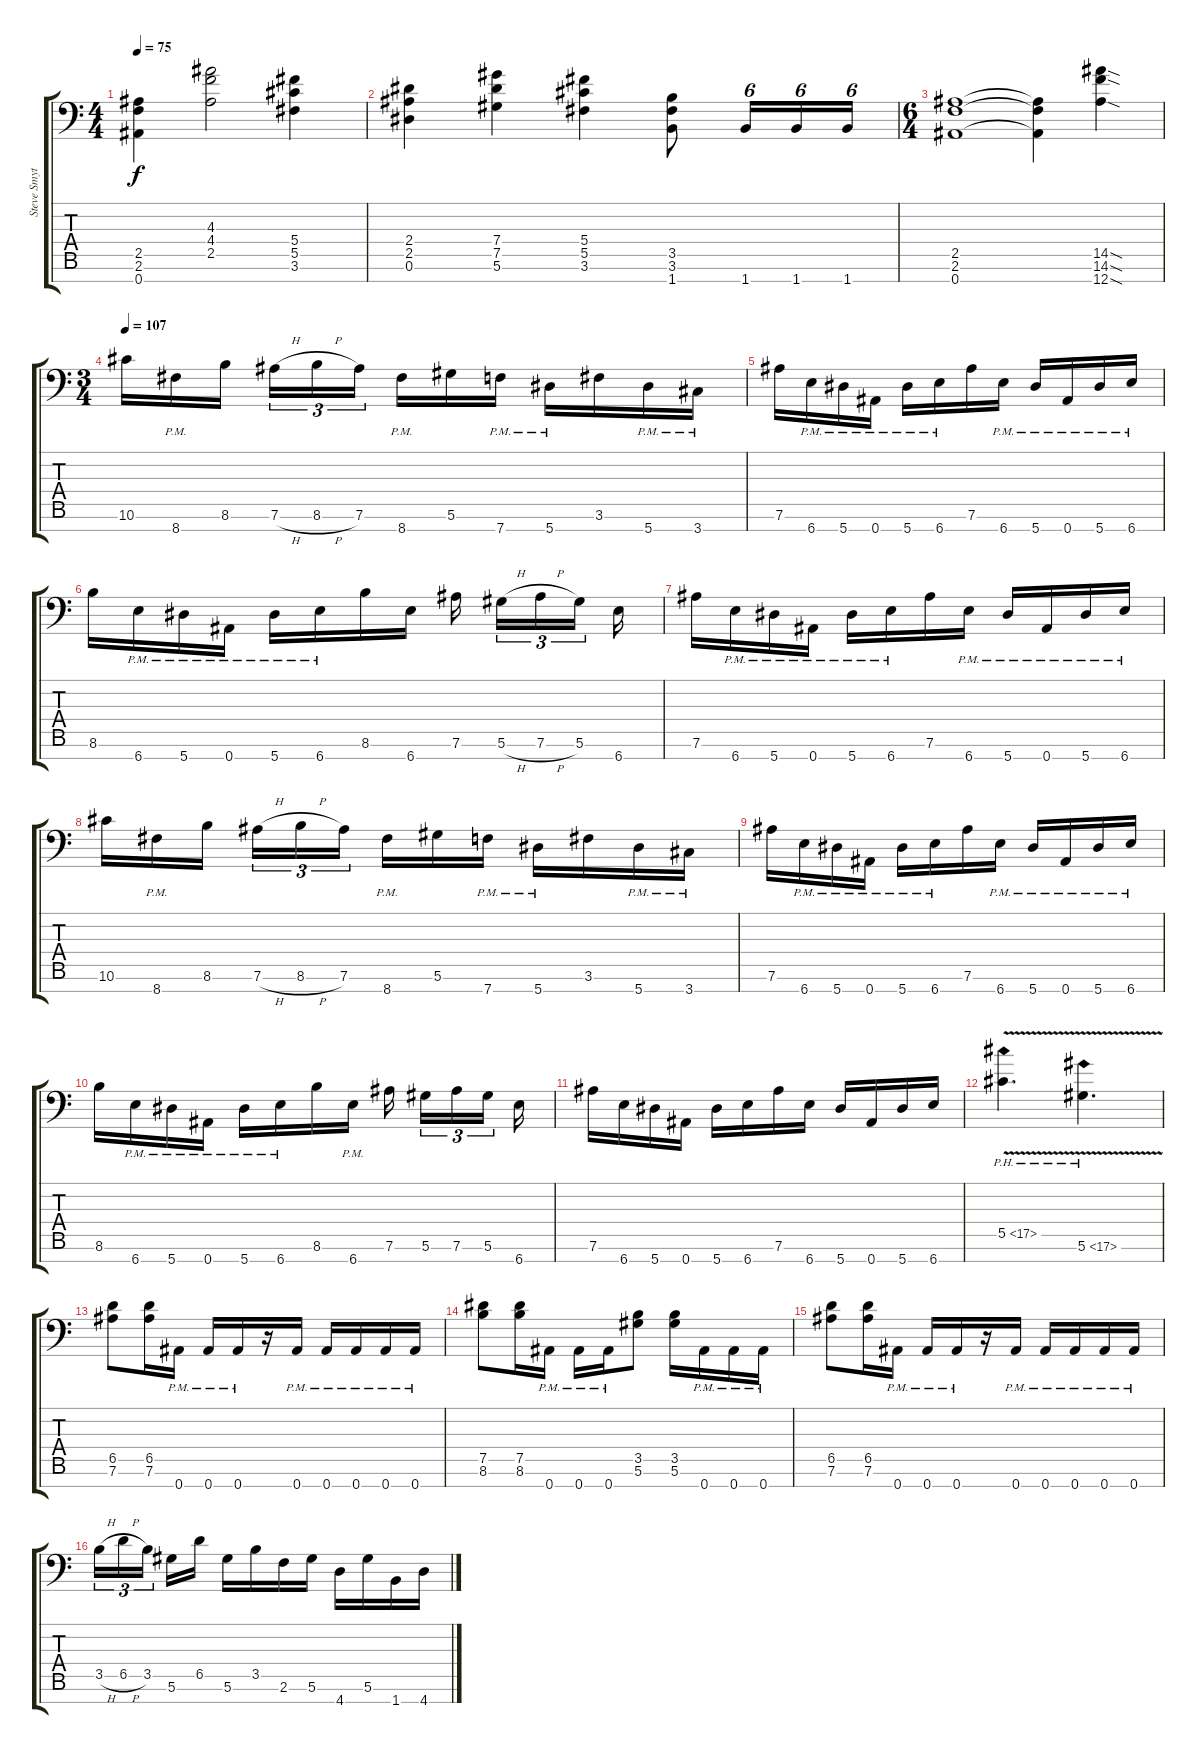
\track ("Steve Smyth" "Steve Smyt") {instrument acousticguitarsteel}
\staff {score tabs}
\tuning (Eb4 Bb3 Gb3 Db3 Ab2 Eb2 Bb1) {hide}
\ts (4 4)
\tempo 75
\clef f4
\ks c
(2.5 2.6 0.7).4{dy f} (4.3 4.4 2.5).2 (5.4 5.5 3.6).4 |
(2.4 2.5 0.6).4 (7.4 7.5 5.6).4 (5.4 5.5 3.6).4 (3.5 3.6 1.7).8 1.7.16{tu (6 4)} 1.7.16{tu (6 4)} 1.7.16{tu (6 4)} |
\ts (6 4)
(2.5 2.6 0.7).1 (2.5{t} 2.6{t} 0.7{t}).4 (14.5{sod} 14.6{sod} 12.7{sod}).4 |
\ts (3 4)
\tempo 107
10.6.16{balance 16} 8.7{pm}.16 8.6.16{beam splitsecondary} 7.6{h}.16{tu (3 2)} 8.6{h}.16{tu (3 2)} 7.6.16{tu (3 2) beam splitsecondary} 8.7{pm}.16 5.6.16 7.7{pm}.16 5.7{pm}.16 3.6.16 5.7{pm}.16 3.7{pm}.16 |
7.6.16 6.7{pm}.16 5.7{pm}.16 0.7{pm}.16 5.7{pm}.16 6.7{pm}.16 7.6.16 6.7{pm}.16 5.7{pm}.16 0.7{pm}.16 5.7{pm}.16 6.7{pm}.16 |
8.6.16 6.7{pm}.16 5.7{pm}.16 0.7{pm}.16 5.7{pm}.16 6.7{pm}.16 8.6.16 6.7.16 7.6.16{beam splitsecondary} 5.6{h}.16{tu (3 2)} 7.6{h}.16{tu (3 2)} 5.6.16{tu (3 2) beam splitsecondary} 6.7.16 |
7.6.16 6.7{pm}.16 5.7{pm}.16 0.7{pm}.16 5.7{pm}.16 6.7{pm}.16 7.6.16 6.7{pm}.16 5.7{pm}.16 0.7{pm}.16 5.7{pm}.16 6.7{pm}.16 |
10.6.16 8.7{pm}.16 8.6.16{beam splitsecondary} 7.6{h}.16{tu (3 2)} 8.6{h}.16{tu (3 2)} 7.6.16{tu (3 2) beam splitsecondary} 8.7{pm}.16 5.6.16 7.7{pm}.16 5.7{pm}.16 3.6.16 5.7{pm}.16 3.7{pm}.16 |
7.6.16 6.7{pm}.16 5.7{pm}.16 0.7{pm}.16 5.7{pm}.16 6.7{pm}.16 7.6.16 6.7{pm}.16 5.7{pm}.16 0.7{pm}.16 5.7{pm}.16 6.7{pm}.16 |
8.6.16 6.7{pm}.16 5.7{pm}.16 0.7{pm}.16 5.7{pm}.16 6.7{pm}.16 8.6.16 6.7{pm}.16 7.6.16{beam splitsecondary} 5.6.16{tu (3 2)} 7.6.16{tu (3 2)} 5.6.16{tu (3 2) beam splitsecondary} 6.7.16 |
7.6.16 6.7.16 5.7.16 0.7.16 5.7.16 6.7.16 7.6.16 6.7.16 5.7.16 0.7.16 5.7.16 6.7.16 |
5.5{ph 12 v}.4{d instrument guitarharmonics} 5.6{ph 12 v}.4{d} |
(6.5 7.6).8{instrument distortionguitar} (6.5 7.6).16 0.7{pm}.16 0.7{pm}.16 0.7{pm}.16 r.16 0.7{pm}.16 0.7{pm}.16 0.7{pm}.16 0.7{pm}.16 0.7{pm}.16 |
(7.5 8.6).8 (7.5 8.6).16 0.7{pm}.16 0.7{pm}.16 0.7{pm}.16 (3.5 5.6).8 (3.5 5.6).16 0.7{pm}.16 0.7{pm}.16 0.7{pm}.16 |
(6.5 7.6).8 (6.5 7.6).16 0.7{pm}.16 0.7{pm}.16 0.7{pm}.16 r.16 0.7{pm}.16 0.7{pm}.16 0.7{pm}.16 0.7{pm}.16 0.7{pm}.16 |
3.5{h}.16{tu (3 2)} 6.5{h}.16{tu (3 2)} 3.5.16{tu (3 2) beam splitsecondary} 5.6.16 6.5.16 5.6.16 3.5.16 2.6.16 5.6.16 4.7.16 5.6.16 1.7.16 4.7.16
